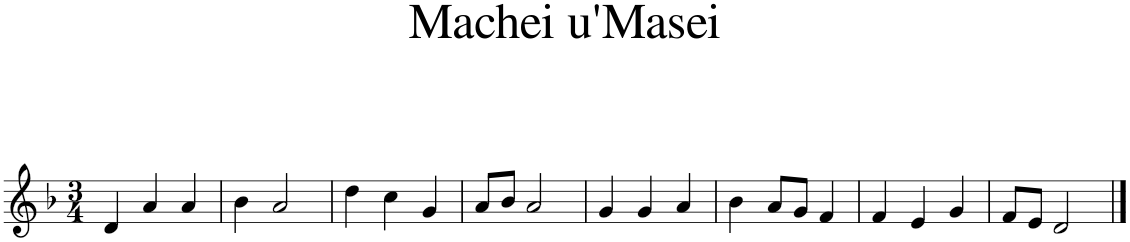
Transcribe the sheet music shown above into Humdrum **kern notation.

**kern
*part1
*staff1
*I"Bb Trumpet
*I'Bb Tpt.
*clefG2
*Trd1c2
*k[b-]
*M3/4
=1
4d/
4a/
4a/
=2
4b-\
2a/
=3
4dd\
4cc\
4g/
=4
8a/L
8b-/J
2a/
=5
4g/
4g/
4a/
=6
4b-\
8a/L
8g/J
4f/
=7
4f/
4e/
4g/
=8
8f/L
8e/J
2d/
==
*-
